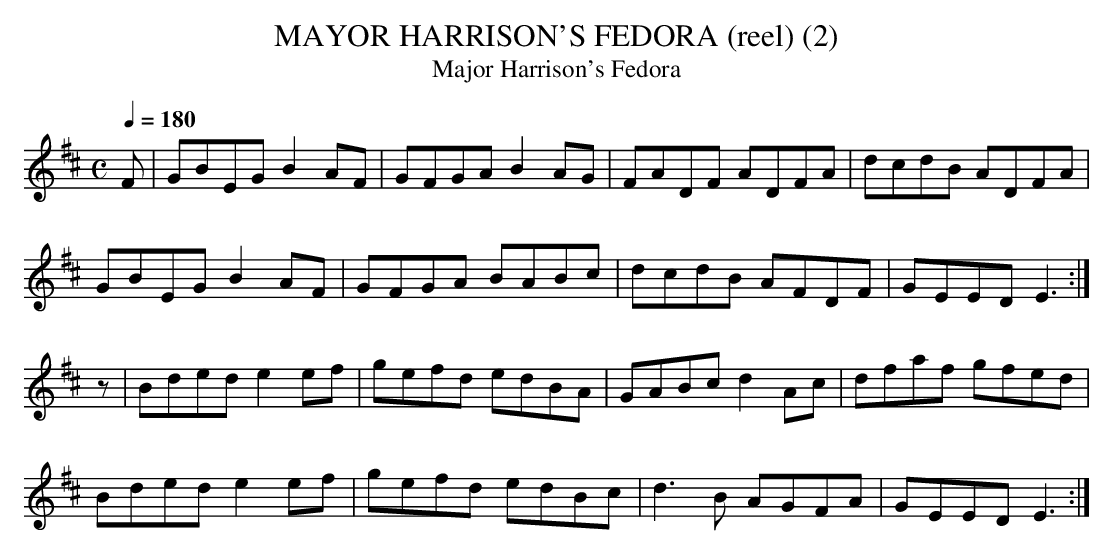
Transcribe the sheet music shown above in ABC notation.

X:1
T:MAYOR HARRISON'S FEDORA (reel) (2)
T:Major Harrison's Fedora
M:C
Q:1/4=180
K:E dorian
F|GBEG B2AF|GFGA B2AG|FADF ADFA|dcdB ADFA|
GBEG B2AF|GFGA BABc|dcdB AFDF|GEED E3:|
z|Bded e2ef|gefd edBA|GABc d2Ac|dfaf gfed|
Bded e2ef|gefd edBc|d3B AGFA|GEED E3:|
